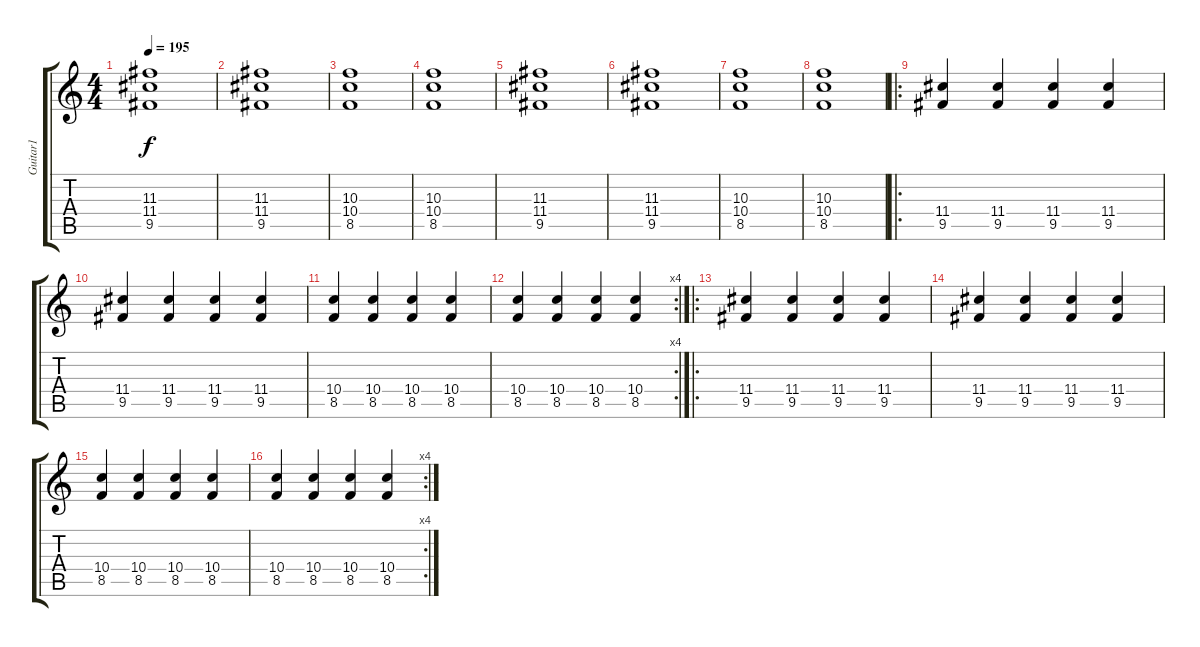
\track ("Guitar1" "Guitar1") {instrument distortionguitar}
\staff {score tabs}
\tuning (E4 B3 G3 D3 A2 E2) {hide}
\ts (4 4)
\tempo 195
\clef g2
\ks c
(11.3 11.4 9.5).1{dy f} |
(11.3 11.4 9.5).1 |
(10.3 10.4 8.5).1 |
(10.3 10.4 8.5).1 |
(11.3 11.4 9.5).1 |
(11.3 11.4 9.5).1 |
(10.3 10.4 8.5).1 |
(10.3 10.4 8.5).1 |
\ro
(11.4 9.5).4 (11.4 9.5).4 (11.4 9.5).4 (11.4 9.5).4 |
(11.4 9.5).4 (11.4 9.5).4 (11.4 9.5).4 (11.4 9.5).4 |
(10.4 8.5).4 (10.4 8.5).4 (10.4 8.5).4 (10.4 8.5).4 |
\rc 4
(10.4 8.5).4 (10.4 8.5).4 (10.4 8.5).4 (10.4 8.5).4 |
\ro
(11.4 9.5).4 (11.4 9.5).4 (11.4 9.5).4 (11.4 9.5).4 |
(11.4 9.5).4 (11.4 9.5).4 (11.4 9.5).4 (11.4 9.5).4 |
(10.4 8.5).4 (10.4 8.5).4 (10.4 8.5).4 (10.4 8.5).4 |
\rc 4
(10.4 8.5).4 (10.4 8.5).4 (10.4 8.5).4 (10.4 8.5).4
